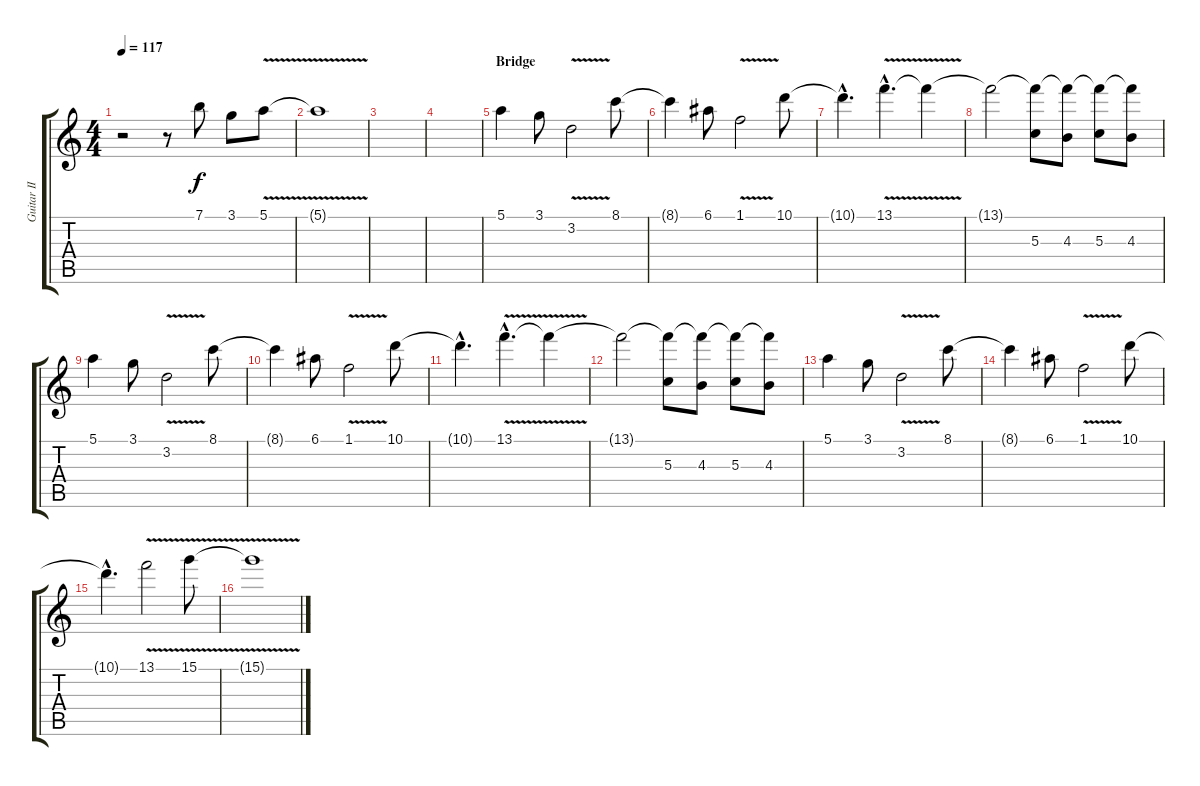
\track ("Guitar II" "Guitar II") {instrument distortionguitar}
\staff {score tabs}
\tuning (E4 B3 G3 D3 A2 E2) {hide}
\ts (4 4)
\tempo 117
\clef g2
\ks c
r.2{dy f volume 11} r.8 7.1.8 3.1.8 5.1{v}.8 |
5.1{t}.1 |
|
|
\section ("" "Bridge")
5.1.4{volume 15} 3.1.8 3.2{v}.2 8.1.8 |
8.1{t}.4 6.1.8 1.1{v}.2 10.1.8 |
10.1{hac t}.4{d} 13.1{v hac}.4{d} 13.1{t}.4 |
13.1{t}.2 (13.1{t} 5.3).8 (13.1{t} 4.3).8 (13.1{t} 5.3).8 (13.1{t} 4.3).8 |
5.1.4 3.1.8 3.2{v}.2 8.1.8 |
8.1{t}.4 6.1.8 1.1{v}.2 10.1.8 |
10.1{hac t}.4{d} 13.1{v hac}.4{d} 13.1{t}.4 |
13.1{t}.2 (13.1{t} 5.3).8 (13.1{t} 4.3).8 (13.1{t} 5.3).8 (13.1{t} 4.3).8 |
5.1.4 3.1.8 3.2{v}.2 8.1.8 |
8.1{t}.4 6.1.8 1.1{v}.2 10.1.8 |
10.1{hac t}.4{d} 13.1{v}.2 15.1{v}.8 |
15.1{t}.1
